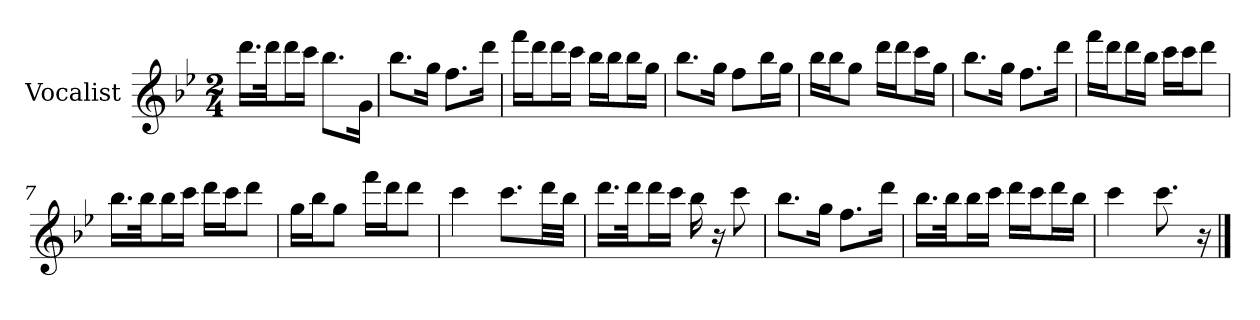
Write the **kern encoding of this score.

**kern
*part1
*staff1
*I"Vocalist
*k[b-e-]
*B-:
*M2/4
=
16.dddLL
32dddJk
16dddL
16cccJJ
8.bb-L
16gJk
=1
8.bb-L
16ggJk
8.ffL
16dddJk
=2
16fffLL
16dddJ
16dddL
16cccJJ
16bb-LL
16bb-J
16bb-L
16ggJJ
=3
8.bb-L
16ggJk
8ffL
16bb-L
16ggJJ
=4
16bb-LL
16bb-J
8ggJ
16dddLL
16dddJ
16cccL
16ggJJ
=5
8.bb-L
16ggJk
8.ffL
16dddJk
=6
16fffLL
16dddJ
16dddL
16bb-JJ
16cccLL
16cccJ
8dddJ
=7
16.bb-LL
32bb-Jk
16bb-L
16cccJJ
16dddLL
16cccJ
8dddJ
=8
16ggLL
16bb-J
8ggJ
16fffLL
16dddJ
8dddJ
=9
4ccc
8.cccL
32dddLL
32bb-JJJ
=10
16.dddLL
32dddJk
16dddL
16cccJJ
16bb-
16r
8ccc
=11
8.bb-L
16ggJk
8.ffL
16dddJk
=12
16.bb-LL
32bb-Jk
16bb-L
16cccJJ
16dddLL
16cccJ
16dddL
16bb-JJ
=13
4ccc
8.ccc
16r
==
*-
